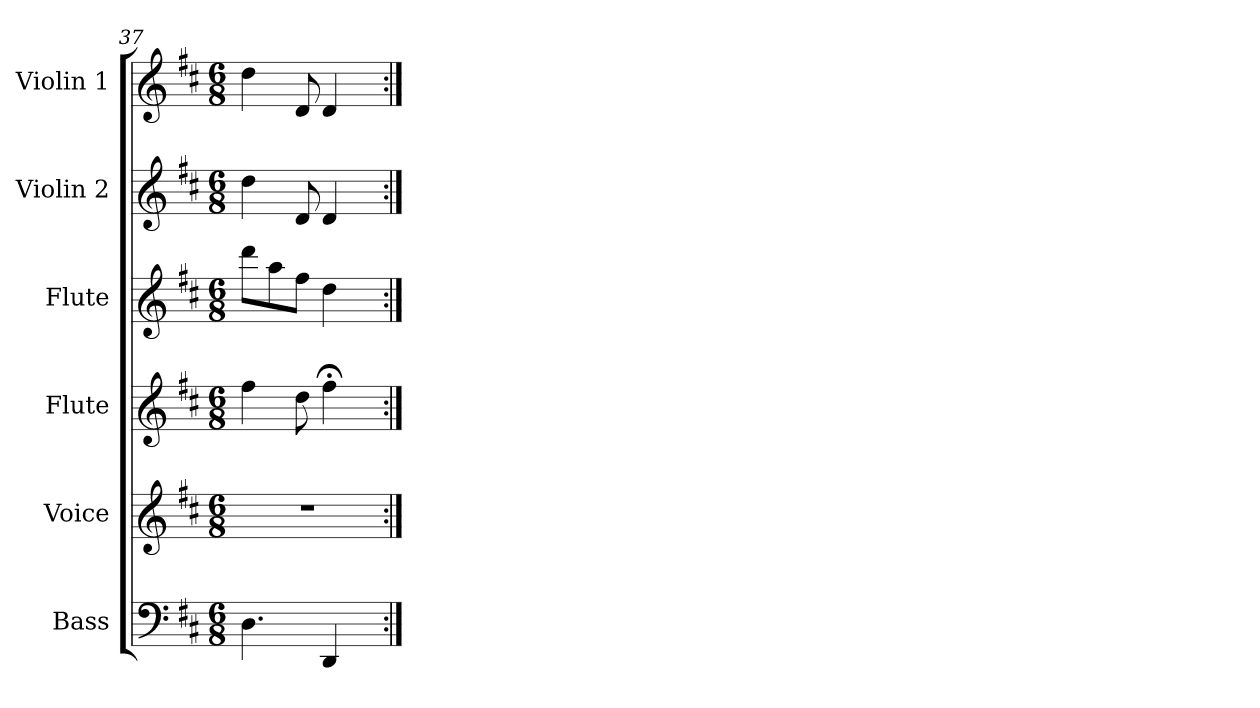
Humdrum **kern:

**kern	**kern	**kern	**kern	**kern	**kern
*part6	*part5	*part4	*part3	*part2	*part1
*staff6	*staff5	*staff4	*staff3	*staff2	*staff1
*I"Bass	*I"Voice	*I"Flute	*I"Flute	*I"Violin 2	*I"Violin 1
*	*I'V.	*I'Fl.	*I'Fl.	*I'Vln. 2	*I'Vln. 1
*clefF4	*clefG2	*clefG2	*clefG2	*clefG2	*clefG2
*k[f#c#]	*k[f#c#]	*k[f#c#]	*k[f#c#]	*k[f#c#]	*k[f#c#]
*D:	*D:	*D:	*D:	*D:	*D:
*M6/8	*M6/8	*M6/8	*M6/8	*M6/8	*M6/8
=37	=37	=37	=37	=37	=37
!	!LO:N:vis=1	!	!	!	!
4.Di\	2.r	4ff#i\	8dddi\L	4ddi\	4ddi\
.	.	.	8aai\	.	.
.	.	8ddi\	8ff#i\J	8di/	8di/
4DDi/	.	4ff#;i\	4ddi\	4di/	4di/
8ryy	.	8ryy	8ryy	8ryy	8ryy
=:|!	=:|!	=:|!	=:|!	=:|!	=:|!
*-	*-	*-	*-	*-	*-
